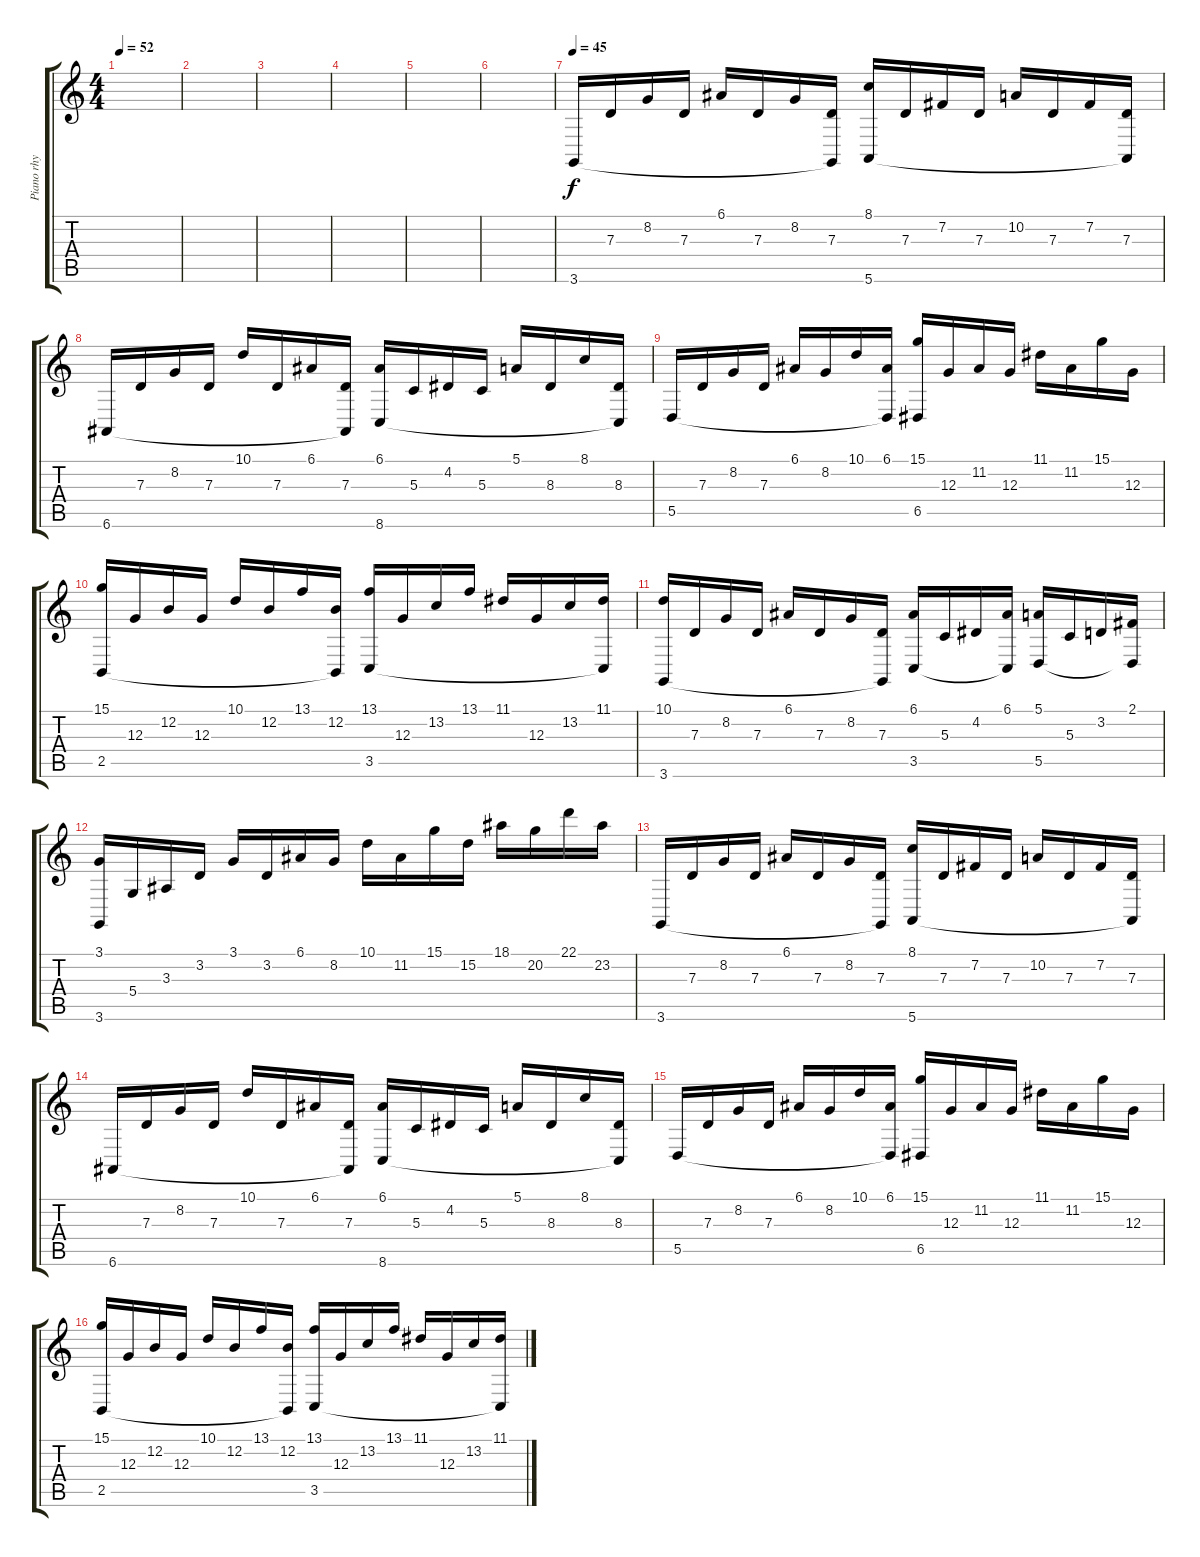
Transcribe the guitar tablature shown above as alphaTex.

\track ("Piano rhy" "Piano rhy") {instrument acousticgrandpiano}
\staff {score tabs}
\tuning (E4 B3 G3 D3 A2 E2) {hide}
\ts (4 4)
\tempo 52
\clef g2
\ks c
|
|
|
|
|
|
\tempo 45
3.6.16 7.3.16 8.2.16 7.3.16 6.1.16 7.3.16 8.2.16 (7.3 3.6{t}).16 (8.1 5.6).16 7.3.16 7.2.16 7.3.16 10.2.16 7.3.16 7.2.16 (7.3 5.6{t}).16 |
6.6.16 7.3.16 8.2.16 7.3.16 10.1.16 7.3.16 6.1.16 (7.3 6.6{t}).16 (6.1 8.6).16 5.3.16 4.2.16 5.3.16 5.1.16 8.3.16 8.1.16 (8.3 8.6{t}).16 |
5.5.16 7.3.16 8.2.16 7.3.16 6.1.16 8.2.16 10.1.16 (6.1 5.5{t}).16 (15.1 6.5).16 12.3.16 11.2.16 12.3.16 11.1.16 11.2.16 15.1.16 12.3.16 |
(15.1 2.5).16 12.3.16 12.2.16 12.3.16 10.1.16 12.2.16 13.1.16 (12.2 2.5{t}).16 (13.1 3.5).16 12.3.16 13.2.16 13.1.16 11.1.16 12.3.16 13.2.16 (11.1 3.5{t}).16 |
(10.1 3.6).16 7.3.16 8.2.16 7.3.16 6.1.16 7.3.16 8.2.16 (7.3 3.6{t}).16 (6.1 3.5).16 5.3.16 4.2.16 (6.1 3.5{t}).16 (5.1 5.5).16 5.3.16 3.2.16 (2.1 5.5{t}).16 |
(3.1 3.6).16 5.4.16 3.3.16 3.2.16 3.1.16 3.2.16 6.1.16 8.2.16 10.1.16 11.2.16 15.1.16 15.2.16 18.1.16 20.2.16 22.1.16 23.2.16 |
3.6.16 7.3.16 8.2.16 7.3.16 6.1.16 7.3.16 8.2.16 (7.3 3.6{t}).16 (8.1 5.6).16 7.3.16 7.2.16 7.3.16 10.2.16 7.3.16 7.2.16 (7.3 5.6{t}).16 |
6.6.16 7.3.16 8.2.16 7.3.16 10.1.16 7.3.16 6.1.16 (7.3 6.6{t}).16 (6.1 8.6).16 5.3.16 4.2.16 5.3.16 5.1.16 8.3.16 8.1.16 (8.3 8.6{t}).16 |
5.5.16 7.3.16 8.2.16 7.3.16 6.1.16 8.2.16 10.1.16 (6.1 5.5{t}).16 (15.1 6.5).16 12.3.16 11.2.16 12.3.16 11.1.16 11.2.16 15.1.16 12.3.16 |
(15.1 2.5).16 12.3.16 12.2.16 12.3.16 10.1.16 12.2.16 13.1.16 (12.2 2.5{t}).16 (13.1 3.5).16 12.3.16 13.2.16 13.1.16 11.1.16 12.3.16 13.2.16 (11.1 3.5{t}).16
